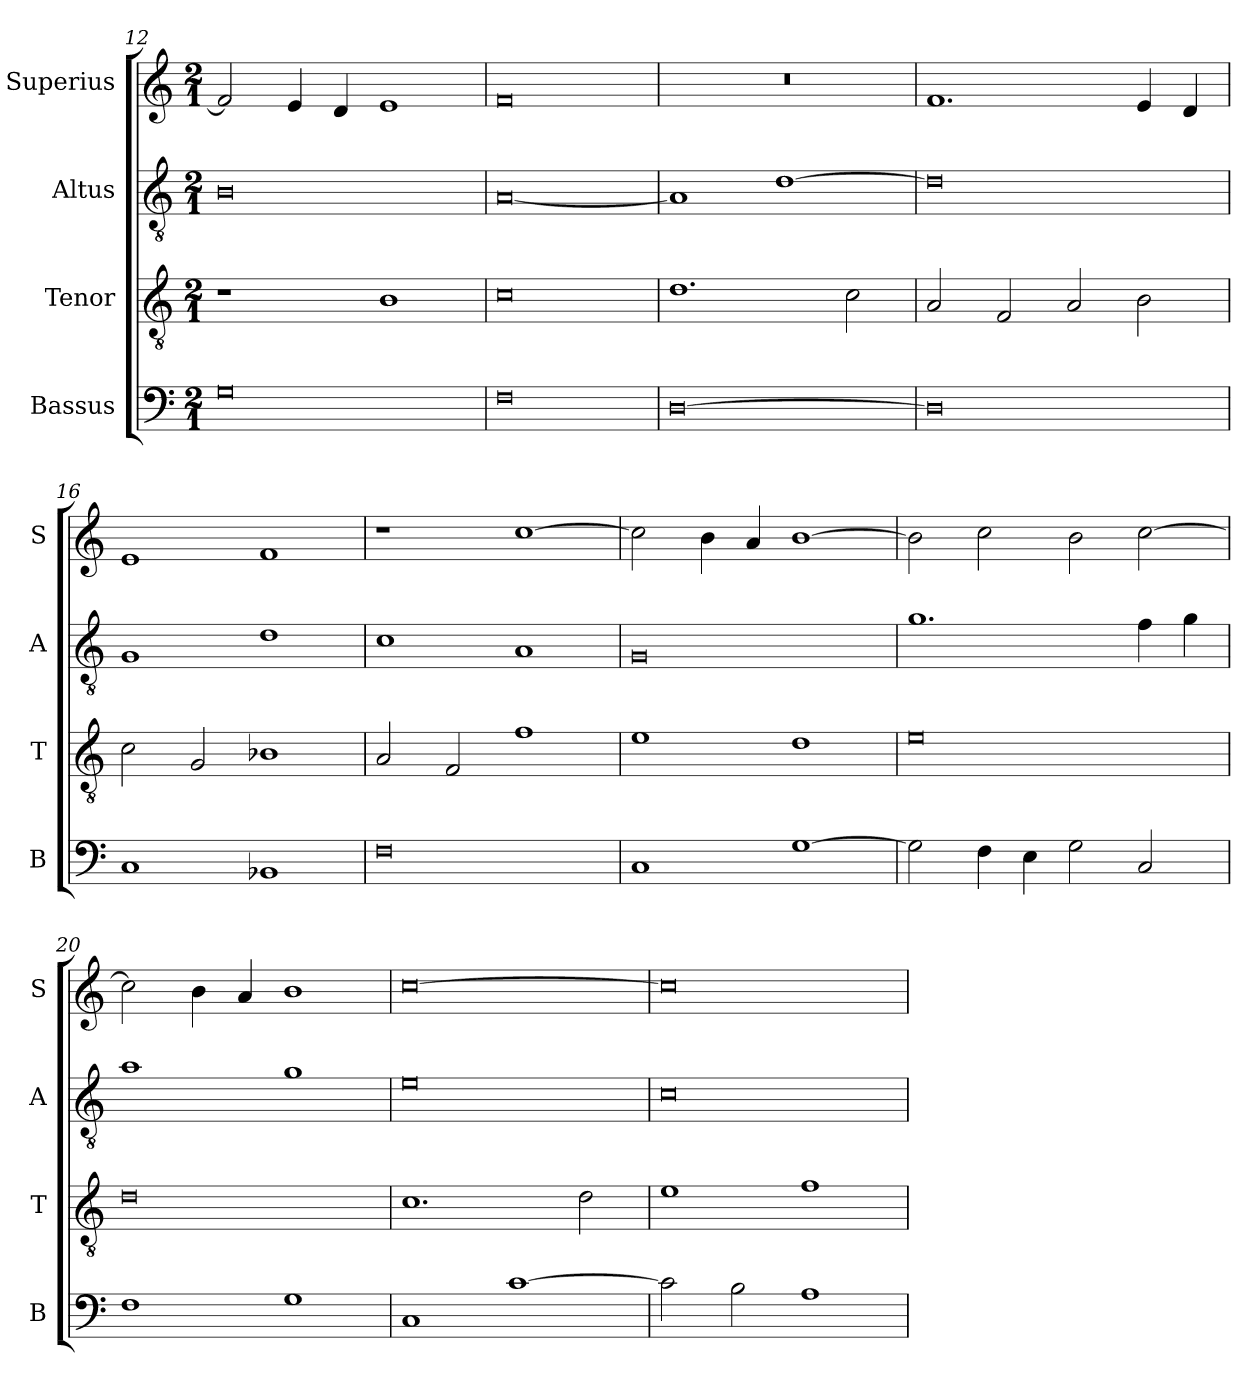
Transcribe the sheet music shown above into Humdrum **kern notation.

**kern	**kern	**kern	**kern
*part4	*part3	*part2	*part1
*staff4	*staff3	*staff2	*staff1
*I"Bassus	*I"Tenor	*I"Altus	*I"Superius
*I'B	*I'T	*I'A	*I'S
*clefF4	*clefGv2	*clefGv2	*clefG2
*k[]	*k[]	*k[]	*k[]
*M2/1	*M2/1	*M2/1	*M2/1
=12	=12	=12	=12
0G	1r	0B	2f/]
.	.	.	4e/
.	.	.	4d/
.	1B	.	1e
=13	=13	=13	=13
0F	0c	[0A	0f
=14	=14	=14	=14
[0D	1.d	1A]	0r
.	.	[1d	.
.	2c\	.	.
=15	=15	=15	=15
0D]	2A/	0d]	1.f
.	2F/	.	.
.	2A/	.	.
.	2B\	.	4e/
.	.	.	4d/
=16	=16	=16	=16
1C	2c\	1G	1e
.	2G/	.	.
1BB-X	1B-X	1d	1f
=17	=17	=17	=17
0F	2A/	1c	1r
.	2F/	.	.
.	1f	1A	[1cc
=18	=18	=18	=18
1C	1e	0G	2cc\]
.	.	.	4b\
.	.	.	4a/
[1G	1d	.	[1b
=19	=19	=19	=19
2G\]	0e	1.g	2b\]
4F\	.	.	2cc\
4E\	.	.	.
2G\	.	.	2b\
2C/	.	4f\	[2cc\
.	.	4g\	.
=20	=20	=20	=20
1F	0d	1a	2cc\]
.	.	.	4b\
.	.	.	4a/
1G	.	1g	1b
=21	=21	=21	=21
1C	1.c	0e	[0cc
[1c	.	.	.
.	2d\	.	.
=22	=22	=22	=22
2c\]	1e	0c	0cc]
2B\	.	.	.
1A	1f	.	.
=	=	=	=
*-	*-	*-	*-
